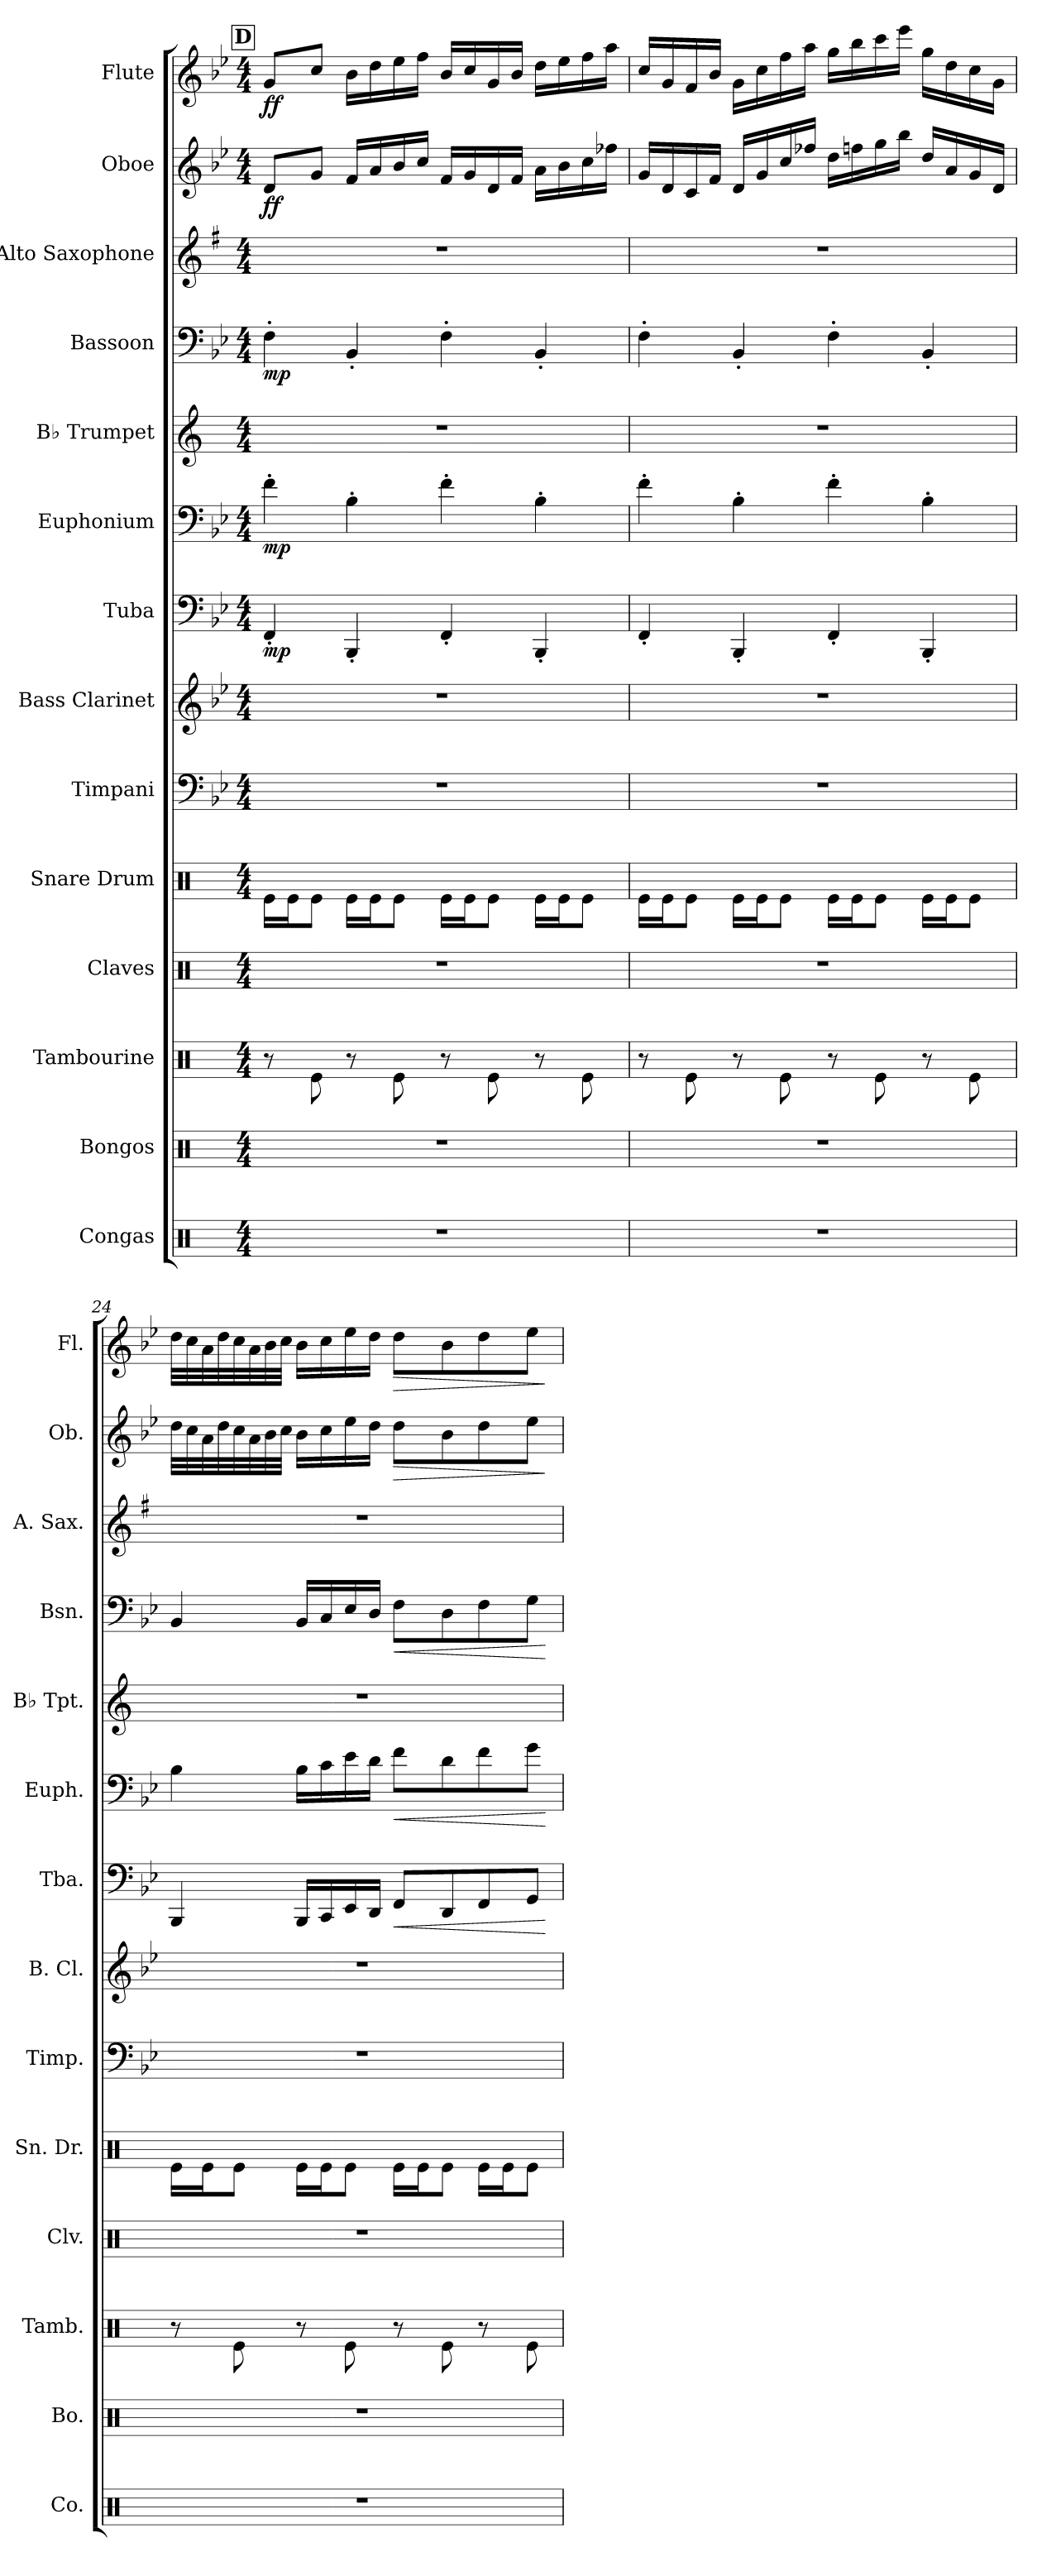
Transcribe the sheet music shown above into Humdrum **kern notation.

**kern	**kern	**kern	**kern	**kern	**kern	**kern	**kern	**dynam	**kern	**dynam	**kern	**kern	**dynam	**kern	**kern	**dynam	**kern	**dynam
*part14	*part13	*part12	*part11	*part10	*part9	*part8	*part7	*part7	*part6	*part6	*part5	*part4	*part4	*part3	*part2	*part2	*part1	*part1
*staff14	*staff13	*staff12	*staff11	*staff10	*staff9	*staff8	*staff7	*staff7	*staff6	*staff6	*staff5	*staff4	*staff4	*staff3	*staff2	*staff2	*staff1	*staff1
*I"Congas	*I"Bongos	*I"Tambourine	*I"Claves	*I"Snare Drum	*I"Timpani	*I"Bass Clarinet	*I"Tuba	*	*I"Euphonium	*	*I"B♭ Trumpet	*I"Bassoon	*	*I"Alto Saxophone	*I"Oboe	*	*I"Flute	*
*I'Co.	*I'Bo.	*I'Tamb.	*I'Clv.	*I'Sn. Dr.	*I'Timp.	*I'B. Cl.	*I'Tba.	*	*I'Euph.	*	*I'B♭ Tpt.	*I'Bsn.	*	*I'A. Sax.	*I'Ob.	*	*I'Fl.	*
*clefX	*clefX	*clefX	*clefX	*clefX	*clefF4	*clefG2	*clefF4	*	*clefF4	*	*clefG2	*clefF4	*	*clefG2	*clefG2	*	*clefG2	*
*	*	*	*	*	*	*ITrd8c14	*	*	*	*	*ITrd1c2	*	*	*ITrd5c9	*	*	*	*
*k[]	*k[]	*k[]	*k[]	*k[]	*k[b-e-]	*k[b-e-]	*k[b-e-]	*	*k[b-e-]	*	*k[b-e-]	*k[b-e-]	*	*k[b-e-]	*k[b-e-]	*	*k[b-e-]	*
*M4/4	*M4/4	*M4/4	*M4/4	*M4/4	*M4/4	*M4/4	*M4/4	*	*M4/4	*	*M4/4	*M4/4	*	*M4/4	*M4/4	*	*M4/4	*
!!LO:REH:place=s1:a:B:fs=14:t=D
=22	=22	=22	=22	=22	=22	=22	=22	=22	=22	=22	=22	=22	=22	=22	=22	=22	=22	=22
!	!	!	!	!	!	!	!	!LO:DY:b	!	!LO:DY:b	!	!	!LO:DY:b	!	!	!LO:DY:b	!	!LO:DY:b
1r	1r	8r	1r	16Re\LL	1r	1r	4FF'/	mp	4f'\	mp	1r	4F'\	mp	1r	8d/L	ff	8g/L	ff
.	.	.	.	16Re\J	.	.	.	.	.	.	.	.	.	.	.	.	.	.
.	.	8Re\	.	8Re\J	.	.	.	.	.	.	.	.	.	.	8g/J	.	8cc/J	.
.	.	8r	.	16Re\LL	.	.	4BBB-'/	.	4B-'\	.	.	4BB-'/	.	.	16f/LL	.	16b-\LL	.
.	.	.	.	16Re\J	.	.	.	.	.	.	.	.	.	.	16a/	.	16dd\	.
.	.	8Re\	.	8Re\J	.	.	.	.	.	.	.	.	.	.	16b-/	.	16ee-\	.
.	.	.	.	.	.	.	.	.	.	.	.	.	.	.	16cc/JJ	.	16ff\JJ	.
.	.	8r	.	16Re\LL	.	.	4FF'/	.	4f'\	.	.	4F'\	.	.	16f/LL	.	16b-/LL	.
.	.	.	.	16Re\J	.	.	.	.	.	.	.	.	.	.	16g/	.	16cc/	.
.	.	8Re\	.	8Re\J	.	.	.	.	.	.	.	.	.	.	16d/	.	16g/	.
.	.	.	.	.	.	.	.	.	.	.	.	.	.	.	16f/JJ	.	16b-/JJ	.
.	.	8r	.	16Re\LL	.	.	4BBB-'/	.	4B-'\	.	.	4BB-'/	.	.	16a\LL	.	16dd\LL	.
.	.	.	.	16Re\J	.	.	.	.	.	.	.	.	.	.	16b-\	.	16ee-\	.
.	.	8Re\	.	8Re\J	.	.	.	.	.	.	.	.	.	.	16cc\	.	16ff\	.
.	.	.	.	.	.	.	.	.	.	.	.	.	.	.	16ff-X\JJ	.	16aa\JJ	.
!!LO:PB:g=z
=23	=23	=23	=23	=23	=23	=23	=23	=23	=23	=23	=23	=23	=23	=23	=23	=23	=23	=23
1r	1r	8r	1r	16Re\LL	1r	1r	4FF'/	.	4f'\	.	1r	4F'\	.	1r	16g/LL	.	16cc/LL	.
.	.	.	.	16Re\J	.	.	.	.	.	.	.	.	.	.	16d/	.	16g/	.
.	.	8Re\	.	8Re\J	.	.	.	.	.	.	.	.	.	.	16c/	.	16f/	.
.	.	.	.	.	.	.	.	.	.	.	.	.	.	.	16f/JJ	.	16b-/JJ	.
.	.	8r	.	16Re\LL	.	.	4BBB-'/	.	4B-'\	.	.	4BB-'/	.	.	16d/LL	.	16g\LL	.
.	.	.	.	16Re\J	.	.	.	.	.	.	.	.	.	.	16g/	.	16cc\	.
.	.	8Re\	.	8Re\J	.	.	.	.	.	.	.	.	.	.	16cc/	.	16ff\	.
.	.	.	.	.	.	.	.	.	.	.	.	.	.	.	16ff-X/JJ	.	16aa\JJ	.
.	.	8r	.	16Re\LL	.	.	4FF'/	.	4f'\	.	.	4F'\	.	.	16dd\LL	.	16gg\LL	.
.	.	.	.	16Re\J	.	.	.	.	.	.	.	.	.	.	16ffn\	.	16bb-\	.
.	.	8Re\	.	8Re\J	.	.	.	.	.	.	.	.	.	.	16gg\	.	16ccc\	.
.	.	.	.	.	.	.	.	.	.	.	.	.	.	.	16bb-\JJ	.	16eee-\JJ	.
.	.	8r	.	16Re\LL	.	.	4BBB-'/	.	4B-'\	.	.	4BB-'/	.	.	16dd/LL	.	16gg\LL	.
.	.	.	.	16Re\J	.	.	.	.	.	.	.	.	.	.	16a/	.	16dd\	.
.	.	8Re\	.	8Re\J	.	.	.	.	.	.	.	.	.	.	16g/	.	16cc\	.
.	.	.	.	.	.	.	.	.	.	.	.	.	.	.	16d/JJ	.	16g\JJ	.
=24	=24	=24	=24	=24	=24	=24	=24	=24	=24	=24	=24	=24	=24	=24	=24	=24	=24	=24
1r	1r	8r	1r	16Re\LL	1r	1r	4BBB-/	.	4B-\	.	1r	4BB-/	.	1r	32dd\LLL	.	32dd\LLL	.
.	.	.	.	.	.	.	.	.	.	.	.	.	.	.	32cc\	.	32cc\	.
.	.	.	.	16Re\J	.	.	.	.	.	.	.	.	.	.	32a\	.	32a\	.
.	.	.	.	.	.	.	.	.	.	.	.	.	.	.	32dd\	.	32dd\	.
.	.	8Re\	.	8Re\J	.	.	.	.	.	.	.	.	.	.	32cc\	.	32cc\	.
.	.	.	.	.	.	.	.	.	.	.	.	.	.	.	32a\	.	32a\	.
.	.	.	.	.	.	.	.	.	.	.	.	.	.	.	32b-\	.	32b-\	.
.	.	.	.	.	.	.	.	.	.	.	.	.	.	.	32cc\JJJ	.	32cc\JJJ	.
.	.	8r	.	16Re\LL	.	.	16BBB-/LL	.	16B-\LL	.	.	16BB-/LL	.	.	16b-\LL	.	16b-\LL	.
.	.	.	.	16Re\J	.	.	16CC/	.	16c\	.	.	16C/	.	.	16cc\	.	16cc\	.
.	.	8Re\	.	8Re\J	.	.	16EE-/	.	16e-\	.	.	16E-/	.	.	16ee-\	.	16ee-\	.
.	.	.	.	.	.	.	16DD/JJ	.	16d\JJ	.	.	16D/JJ	.	.	16dd\JJ	.	16dd\JJ	.
!	!	!	!	!	!	!	!	!LO:HP:b	!	!LO:HP:b	!	!	!LO:HP:b	!	!	!LO:HP:b	!	!LO:HP:b
.	.	8r	.	16Re\LL	.	.	8FF/L	<	8f\L	<	.	8F\L	<	.	8dd\L	>	8dd\L	>
.	.	.	.	16Re\J	.	.	.	.	.	.	.	.	.	.	.	.	.	.
.	.	8Re\	.	8Re\J	.	.	8DD/	.	8d\	.	.	8D\	.	.	8b-\	.	8b-\	.
.	.	8r	.	16Re\LL	.	.	8FF/	.	8f\	.	.	8F\	.	.	8dd\	.	8dd\	.
.	.	.	.	16Re\J	.	.	.	.	.	.	.	.	.	.	.	.	.	.
.	.	8Re\	.	8Re\J	.	.	8GG/J	.	8g\J	.	.	8G\J	.	.	8ee-\J	.	8ee-\J	.
.	.	.	.	.	.	.	.	[	.	[	.	.	[	.	.	]	.	]
=	=	=	=	=	=	=	=	=	=	=	=	=	=	=	=	=	=	=
*-	*-	*-	*-	*-	*-	*-	*-	*-	*-	*-	*-	*-	*-	*-	*-	*-	*-	*-
